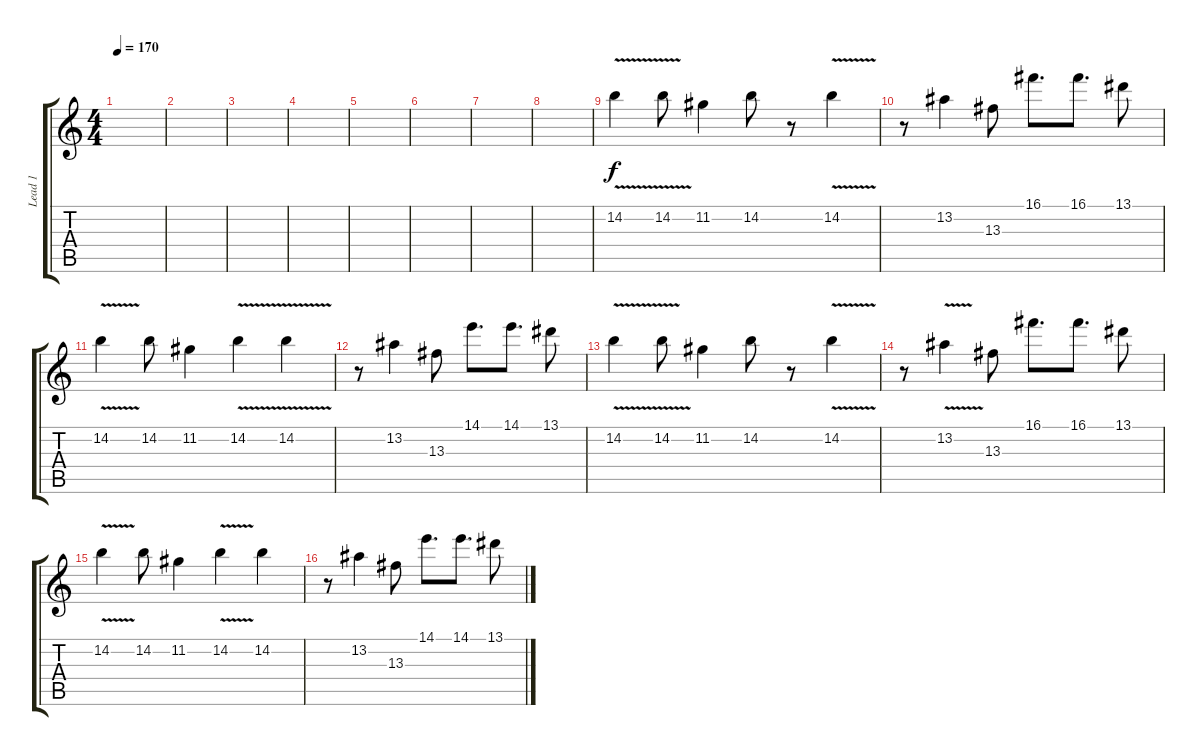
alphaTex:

\track ("Lead 1" "Lead 1") {instrument distortionguitar}
\staff {score tabs}
\tuning (D4 A3 F3 C3 G2 D2) {hide}
\ts (4 4)
\tempo 170
\clef g2
\ks c
|
|
|
|
|
|
|
|
14.2{v}.4 14.2{v}.8 11.2.4 14.2.8 r.8 14.2{v}.4 |
r.8 13.2.4 13.3.8 16.1.8{d} 16.1.8{d} 13.1.8 |
14.2{v}.4 14.2.8 11.2.4 14.2{v}.4 14.2{v}.4 |
r.8 13.2.4 13.3.8 14.1.8{d} 14.1.8{d} 13.1.8 |
14.2{v}.4 14.2{v}.8 11.2.4 14.2.8 r.8 14.2{v}.4 |
r.8 13.2{v}.4 13.3.8 16.1.8{d} 16.1.8{d} 13.1.8 |
14.2{v}.4 14.2.8 11.2.4 14.2{v}.4 14.2.4 |
r.8 13.2.4 13.3.8 14.1.8{d} 14.1.8{d} 13.1.8
